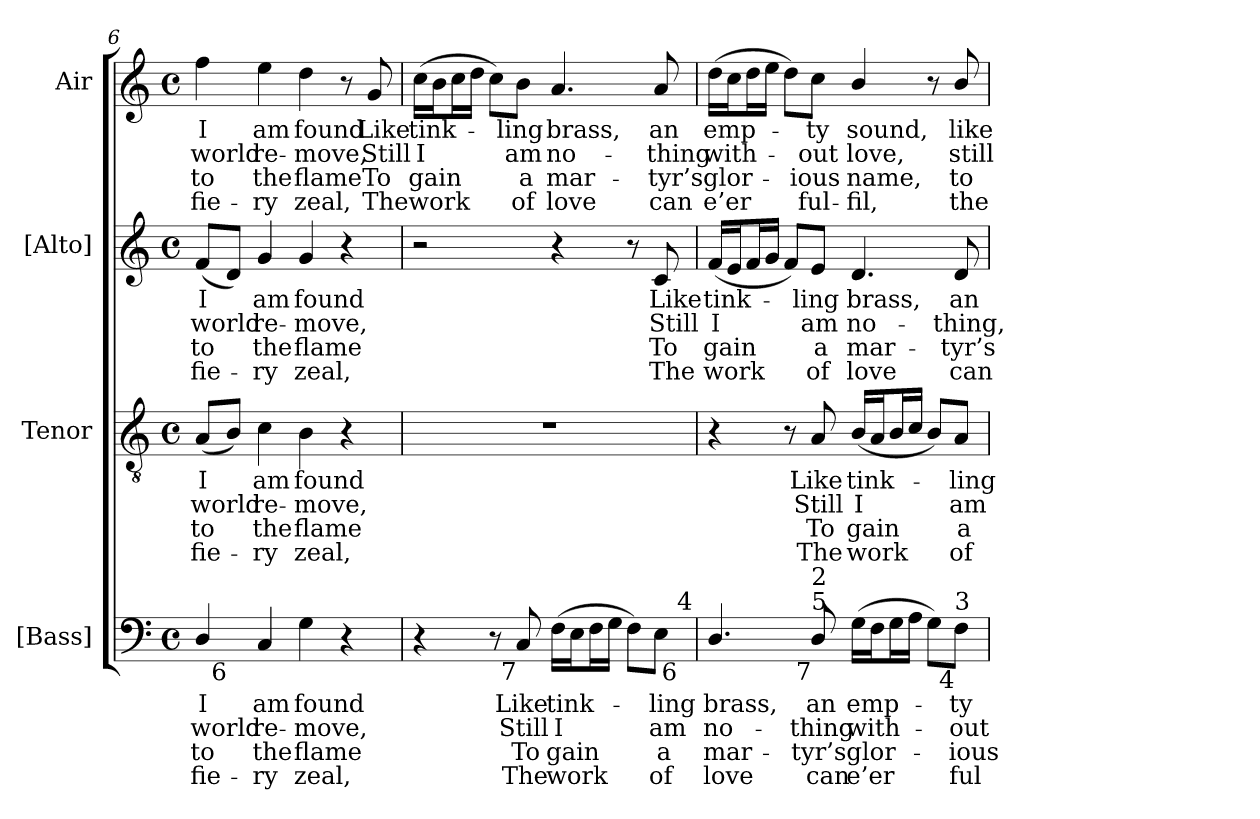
**kern	**text	**text	**text	**text	**kern	**text	**text	**text	**text	**kern	**text	**text	**text	**text	**kern	**text	**text	**text	**text
*part4	*part4	*part4	*part4	*part4	*part3	*part3	*part3	*part3	*part3	*part2	*part2	*part2	*part2	*part2	*part1	*part1	*part1	*part1	*part1
*staff4	*staff4	*staff4	*staff4	*staff4	*staff3	*staff3	*staff3	*staff3	*staff3	*staff2	*staff2	*staff2	*staff2	*staff2	*staff1	*staff1	*staff1	*staff1	*staff1
*I"[Bass]	*	*	*	*	*I"Tenor	*	*	*	*	*I"[Alto]	*	*	*	*	*I"Air	*	*	*	*
*I'B.	*	*	*	*	*I'T.	*	*	*	*	*I'A.	*	*	*	*	*	*	*	*	*
*clefF4	*	*	*	*	*clefGv2	*	*	*	*	*clefG2	*	*	*	*	*clefG2	*	*	*	*
*	*	*	*	*	*ITrd7c12	*	*	*	*	*	*	*	*	*	*	*	*	*	*
*k[]	*	*	*	*	*k[]	*	*	*	*	*k[]	*	*	*	*	*k[]	*	*	*	*
*a:	*	*	*	*	*a:	*	*	*	*	*a:	*	*	*	*	*a:	*	*	*	*
*M4/4	*	*	*	*	*M4/4	*	*	*	*	*M4/4	*	*	*	*	*M4/4	*	*	*	*
*met(c)	*	*	*	*	*met(c)	*	*	*	*	*met(c)	*	*	*	*	*met(c)	*	*	*	*
=6	=6	=6	=6	=6	=6	=6	=6	=6	=6	=6	=6	=6	=6	=6	=6	=6	=6	=6	=6
!	!LO:LY:b:color=#000000	!LO:LY:b:color=#000000	!LO:LY:b:color=#000000	!LO:LY:b:color=#000000	!	!	!	!	!	!	!	!	!	!	!	!	!	!	!
!	!	!	!	!	!	!LO:LY:b:color=#000000	!LO:LY:b:color=#000000	!LO:LY:b:color=#000000	!LO:LY:b:color=#000000	!	!	!	!	!	!	!	!	!	!
!	!	!	!	!	!	!	!	!	!	!	!LO:LY:b:color=#000000	!LO:LY:b:color=#000000	!LO:LY:b:color=#000000	!LO:LY:b:color=#000000	!	!	!	!	!
!LO:TX:b:rj:t=5	!	!	!	!	!	!	!	!	!	!	!	!	!	!	!	!	!	!	!
!	!	!	!	!	!	!	!	!	!	!	!	!	!	!	!	!LO:LY:b:color=#000000	!LO:LY:b:color=#000000	!LO:LY:b:color=#000000	!LO:LY:b:color=#000000
*^	*	*	*	*	*	*	*	*	*	*	*	*	*	*	*	*	*	*	*
4Di/	8ryy	I	world	to	fie-	(8AAi/L	I	world	to	fie-	(8fi/L	I	world	to	fie-	4ffi\	I	world	to	fie-
!	!LO:TX:b:rj:t=6	!	!	!	!	!	!	!	!	!	!	!	!	!	!	!	!	!	!	!
.	2..ryy	.	.	.	.	8BBi/J)	.	.	.	.	8di/J)	.	.	.	.	.	.	.	.	.
!	!	!LO:LY:b:color=#000000	!LO:LY:b:color=#000000	!LO:LY:b:color=#000000	!LO:LY:b:color=#000000	!	!	!	!	!	!	!	!	!	!	!	!	!	!	!
!	!	!	!	!	!	!	!LO:LY:b:color=#000000	!LO:LY:b:color=#000000	!LO:LY:b:color=#000000	!LO:LY:b:color=#000000	!	!	!	!	!	!	!	!	!	!
!	!	!	!	!	!	!	!	!	!	!	!	!LO:LY:b:color=#000000	!LO:LY:b:color=#000000	!LO:LY:b:color=#000000	!LO:LY:b:color=#000000	!	!	!	!	!
!	!	!	!	!	!	!	!	!	!	!	!	!	!	!	!	!	!LO:LY:b:color=#000000	!LO:LY:b:color=#000000	!LO:LY:b:color=#000000	!LO:LY:b:color=#000000
4Ci/	.	am	re-	-the	ry	4Ci\	am	re-	-the	ry	4gi/	am	re-	-the	ry	4eei\	am	re-	-the	ry
!	!	!LO:LY:b:color=#000000	!LO:LY:b:color=#000000	!LO:LY:b:color=#000000	!LO:LY:b:color=#000000	!	!	!	!	!	!	!	!	!	!	!	!	!	!	!
!	!	!	!	!	!	!	!LO:LY:b:color=#000000	!LO:LY:b:color=#000000	!LO:LY:b:color=#000000	!LO:LY:b:color=#000000	!	!	!	!	!	!	!	!	!	!
!	!	!	!	!	!	!	!	!	!	!	!	!LO:LY:b:color=#000000	!LO:LY:b:color=#000000	!LO:LY:b:color=#000000	!LO:LY:b:color=#000000	!	!	!	!	!
!	!	!	!	!	!	!	!	!	!	!	!	!	!	!	!	!	!LO:LY:b:color=#000000	!LO:LY:b:color=#000000	!LO:LY:b:color=#000000	!LO:LY:b:color=#000000
4Gi\	.	found	-move,	flame	zeal,	4BBi\	found	-move,	flame	zeal,	4gi/	found	-move,	flame	zeal,	4ddi\	found	-move,	flame	zeal,
4r	.	.	.	.	.	4r	.	.	.	.	4r	.	.	.	.	8r	.	.	.	.
!	!	!	!	!	!	!	!	!	!	!	!	!	!	!	!	!	!LO:LY:b:color=#000000	!LO:LY:b:color=#000000	!LO:LY:b:color=#000000	!LO:LY:b:color=#000000
.	.	.	.	.	.	.	.	.	.	.	.	.	.	.	.	8gi/	Like	Still	To	The
=7	=7	=7	=7	=7	=7	=7	=7	=7	=7	=7	=7	=7	=7	=7	=7	=7	=7	=7	=7	=7
!	!	!	!	!	!	!	!	!	!	!	!	!	!	!	!	!	!LO:LY:b:color=#000000	!LO:LY:b:color=#000000	!LO:LY:b:color=#000000	!LO:LY:b:color=#000000
4r	2ryy	.	.	.	.	1r	.	.	.	.	2r	.	.	.	.	(16cci\LL	tink-	I	gain	work
.	.	.	.	.	.	.	.	.	.	.	.	.	.	.	.	16bi\J	.	.	.	.
.	.	.	.	.	.	.	.	.	.	.	.	.	.	.	.	16cci\L	.	.	.	.
.	.	.	.	.	.	.	.	.	.	.	.	.	.	.	.	16ddi\JJ	.	.	.	.
8r	.	.	.	.	.	.	.	.	.	.	.	.	.	.	.	8cci\L)	.	.	.	.
!	!	!LO:LY:b:color=#000000	!LO:LY:b:color=#000000	!LO:LY:b:color=#000000	!LO:LY:b:color=#000000	!	!	!	!	!	!	!	!	!	!	!	!	!	!	!
!LO:TX:b:rj:t=7	!	!	!	!	!	!	!	!	!	!	!	!	!	!	!	!	!	!	!	!
!	!	!	!	!	!	!	!	!	!	!	!	!	!	!	!	!	!LO:LY:b:color=#000000	!LO:LY:b:color=#000000	!LO:LY:b:color=#000000	!LO:LY:b:color=#000000
8Ci/	.	Like	Still	To	The	.	.	.	.	.	.	.	.	.	.	8bi\J	-ling	am	a	of
!	!	!LO:LY:b:color=#000000	!LO:LY:b:color=#000000	!LO:LY:b:color=#000000	!LO:LY:b:color=#000000	!	!	!	!	!	!	!	!	!	!	!	!	!	!	!
!	!	!	!	!	!	!	!	!	!	!	!	!	!	!	!	!	!LO:LY:b:color=#000000	!LO:LY:b:color=#000000	!LO:LY:b:color=#000000	!LO:LY:b:color=#000000
(16Fi\LL	4ryy	tink-	I	gain	work	.	.	.	.	.	4r	.	.	.	.	4.ai/	brass,	no-	mar-	-love
16Ei\J	.	.	.	.	.	.	.	.	.	.	.	.	.	.	.	.	.	.	.	.
16Fi\L	.	.	.	.	.	.	.	.	.	.	.	.	.	.	.	.	.	.	.	.
16Gi\JJ	.	.	.	.	.	.	.	.	.	.	.	.	.	.	.	.	.	.	.	.
8Fi\L)	8ryy	.	.	.	.	.	.	.	.	.	8r	.	.	.	.	.	.	.	.	.
!	!	!LO:LY:b:color=#000000	!LO:LY:b:color=#000000	!LO:LY:b:color=#000000	!LO:LY:b:color=#000000	!	!	!	!	!	!	!	!	!	!	!	!	!	!	!
!	!	!	!	!	!	!	!	!	!	!	!	!LO:LY:b:color=#000000	!LO:LY:b:color=#000000	!LO:LY:b:color=#000000	!LO:LY:b:color=#000000	!	!	!	!	!
!	!	!	!	!	!	!	!	!	!	!	!	!	!	!	!	!	!LO:LY:b:color=#000000	!LO:LY:b:color=#000000	!LO:LY:b:color=#000000	!LO:LY:b:color=#000000
8Ei\J	32ryy	-ling	am	a	of	.	.	.	.	.	8ci/	Like	Still	To	The	8ai/	an	-thing	tyr’s	can
.	64...ryy	.	.	.	.	.	.	.	.	.	.	.	.	.	.	.	.	.	.	.
!	!LO:TX:b:rj:t=6	!	!	!	!	!	!	!	!	!	!	!	!	!	!	!	!	!	!	!
!	!LO:TX:t=4	!	!	!	!	!	!	!	!	!	!	!	!	!	!	!	!	!	!	!
.	16ryy	.	.	.	.	.	.	.	.	.	.	.	.	.	.	.	.	.	.	.
.	512ryy	.	.	.	.	.	.	.	.	.	.	.	.	.	.	.	.	.	.	.
*v	*v	*	*	*	*	*	*	*	*	*	*	*	*	*	*	*	*	*	*	*
!!LO:PB:g=z
=8	=8	=8	=8	=8	=8	=8	=8	=8	=8	=8	=8	=8	=8	=8	=8	=8	=8	=8	=8
*^	*	*	*	*	*	*	*	*	*	*	*	*	*	*	*	*	*	*	*
!	!	!LO:LY:b:color=#000000	!LO:LY:b:color=#000000	!LO:LY:b:color=#000000	!LO:LY:b:color=#000000	!	!	!	!	!	!	!	!	!	!	!	!	!	!	!
*v	*v	*	*	*	*	*	*	*	*	*	*	*	*	*	*	*	*	*	*	*
*^	*	*	*	*	*	*	*	*	*	*	*	*	*	*	*	*	*	*	*
!	!	!	!	!	!	!	!	!	!	!	!	!LO:LY:b:color=#000000	!LO:LY:b:color=#000000	!LO:LY:b:color=#000000	!LO:LY:b:color=#000000	!	!	!	!	!
*v	*v	*	*	*	*	*	*	*	*	*	*	*	*	*	*	*	*	*	*	*
*^	*	*	*	*	*	*	*	*	*	*	*	*	*	*	*	*	*	*	*
!LO:TX:b:t=The order of parts in the source is Tenor - [Alto] - Air - [Bass], with the Alto and Tenor parts printed in the treble	!	!	!	!	!	!	!	!	!	!	!	!	!	!	!	!	!	!	!	!
!LO:TX:t=clef an octave above sounding pitch. Only the first verse of the text is given in the source&colon; subsequent verses	!	!	!	!	!	!	!	!	!	!	!	!	!	!	!	!	!	!	!	!
!LO:TX:t=have been added editorially here.	!	!	!	!	!	!	!	!	!	!	!	!	!	!	!	!	!	!	!	!
!	!	!	!	!	!	!	!	!	!	!	!	!	!	!	!	!	!LO:LY:b:color=#000000	!LO:LY:b:color=#000000	!LO:LY:b:color=#000000	!LO:LY:b:color=#000000
*v	*v	*	*	*	*	*	*	*	*	*	*	*	*	*	*	*	*	*	*	*
4.Di/	brass,	no-	mar-	-love	4r	.	.	.	.	(16fi/LL	tink-	I	gain	work	(16ddi\LL	emp-	with-	glor-	-e’er
.	.	.	.	.	.	.	.	.	.	16ei/J	.	.	.	.	16cci\J	.	.	.	.
.	.	.	.	.	.	.	.	.	.	16fi/L	.	.	.	.	16ddi\L	.	.	.	.
.	.	.	.	.	.	.	.	.	.	16gi/JJ	.	.	.	.	16eei\JJ	.	.	.	.
.	.	.	.	.	8r	.	.	.	.	8fi/L)	.	.	.	.	8ddi\L)	.	.	.	.
!	!LO:LY:b:color=#000000	!LO:LY:b:color=#000000	!LO:LY:b:color=#000000	!LO:LY:b:color=#000000	!	!	!	!	!	!	!	!	!	!	!	!	!	!	!
!	!	!	!	!	!	!LO:LY:b:color=#000000	!LO:LY:b:color=#000000	!LO:LY:b:color=#000000	!LO:LY:b:color=#000000	!	!	!	!	!	!	!	!	!	!
!	!	!	!	!	!	!	!	!	!	!	!LO:LY:b:color=#000000	!LO:LY:b:color=#000000	!LO:LY:b:color=#000000	!LO:LY:b:color=#000000	!	!	!	!	!
!LO:TX:b:rj:t=7	!	!	!	!	!	!	!	!	!	!	!	!	!	!	!	!	!	!	!
!LO:TX:t=5	!	!	!	!	!	!	!	!	!	!	!	!	!	!	!	!	!	!	!
!LO:TX:t=2	!	!	!	!	!	!	!	!	!	!	!	!	!	!	!	!	!	!	!
!	!	!	!	!	!	!	!	!	!	!	!	!	!	!	!	!LO:LY:b:color=#000000	!LO:LY:b:color=#000000	!LO:LY:b:color=#000000	!LO:LY:b:color=#000000
8Di/	an	-thing	tyr’s	can	8AAi/	Like	Still	To	The	8ei/J	-ling	am	a	of	8cci\J	-ty	-out	ious	ful-
!	!LO:LY:b:color=#000000	!LO:LY:b:color=#000000	!LO:LY:b:color=#000000	!LO:LY:b:color=#000000	!	!	!	!	!	!	!	!	!	!	!	!	!	!	!
!	!	!	!	!	!	!LO:LY:b:color=#000000	!LO:LY:b:color=#000000	!LO:LY:b:color=#000000	!LO:LY:b:color=#000000	!	!	!	!	!	!	!	!	!	!
!	!	!	!	!	!	!	!	!	!	!	!LO:LY:b:color=#000000	!LO:LY:b:color=#000000	!LO:LY:b:color=#000000	!LO:LY:b:color=#000000	!	!	!	!	!
!	!	!	!	!	!	!	!	!	!	!	!	!	!	!	!	!LO:LY:b:color=#000000	!LO:LY:b:color=#000000	!LO:LY:b:color=#000000	!LO:LY:b:color=#000000
(16Gi\LL	emp-	with-	glor-	-e’er	(16BBi/LL	tink-	I	gain	work	4.di/	brass,	no-	mar-	-love	4bi/	sound,	love,	-name,	fil,
16Fi\J	.	.	.	.	16AAi/J	.	.	.	.	.	.	.	.	.	.	.	.	.	.
16Gi\L	.	.	.	.	16BBi/L	.	.	.	.	.	.	.	.	.	.	.	.	.	.
16Ai\JJ	.	.	.	.	16Ci/JJ	.	.	.	.	.	.	.	.	.	.	.	.	.	.
8Gi\L)	.	.	.	.	8BBi/L)	.	.	.	.	.	.	.	.	.	8r	.	.	.	.
!	!LO:LY:b:color=#000000	!LO:LY:b:color=#000000	!LO:LY:b:color=#000000	!LO:LY:b:color=#000000	!	!	!	!	!	!	!	!	!	!	!	!	!	!	!
!	!	!	!	!	!	!LO:LY:b:color=#000000	!LO:LY:b:color=#000000	!LO:LY:b:color=#000000	!LO:LY:b:color=#000000	!	!	!	!	!	!	!	!	!	!
!	!	!	!	!	!	!	!	!	!	!	!LO:LY:b:color=#000000	!LO:LY:b:color=#000000	!LO:LY:b:color=#000000	!LO:LY:b:color=#000000	!	!	!	!	!
!LO:TX:b:rj:t=4	!	!	!	!	!	!	!	!	!	!	!	!	!	!	!	!	!	!	!
!LO:TX:t=3	!	!	!	!	!	!	!	!	!	!	!	!	!	!	!	!	!	!	!
!	!	!	!	!	!	!	!	!	!	!	!	!	!	!	!	!LO:LY:b:color=#000000	!LO:LY:b:color=#000000	!LO:LY:b:color=#000000	!LO:LY:b:color=#000000
8Fi\J	-ty	-out	ious	ful-	8AAi/J	-ling	am	a	of	8di/	an	-thing,	tyr’s	can	8bi/	like	still	to	the
=	=	=	=	=	=	=	=	=	=	=	=	=	=	=	=	=	=	=	=
*-	*-	*-	*-	*-	*-	*-	*-	*-	*-	*-	*-	*-	*-	*-	*-	*-	*-	*-	*-
